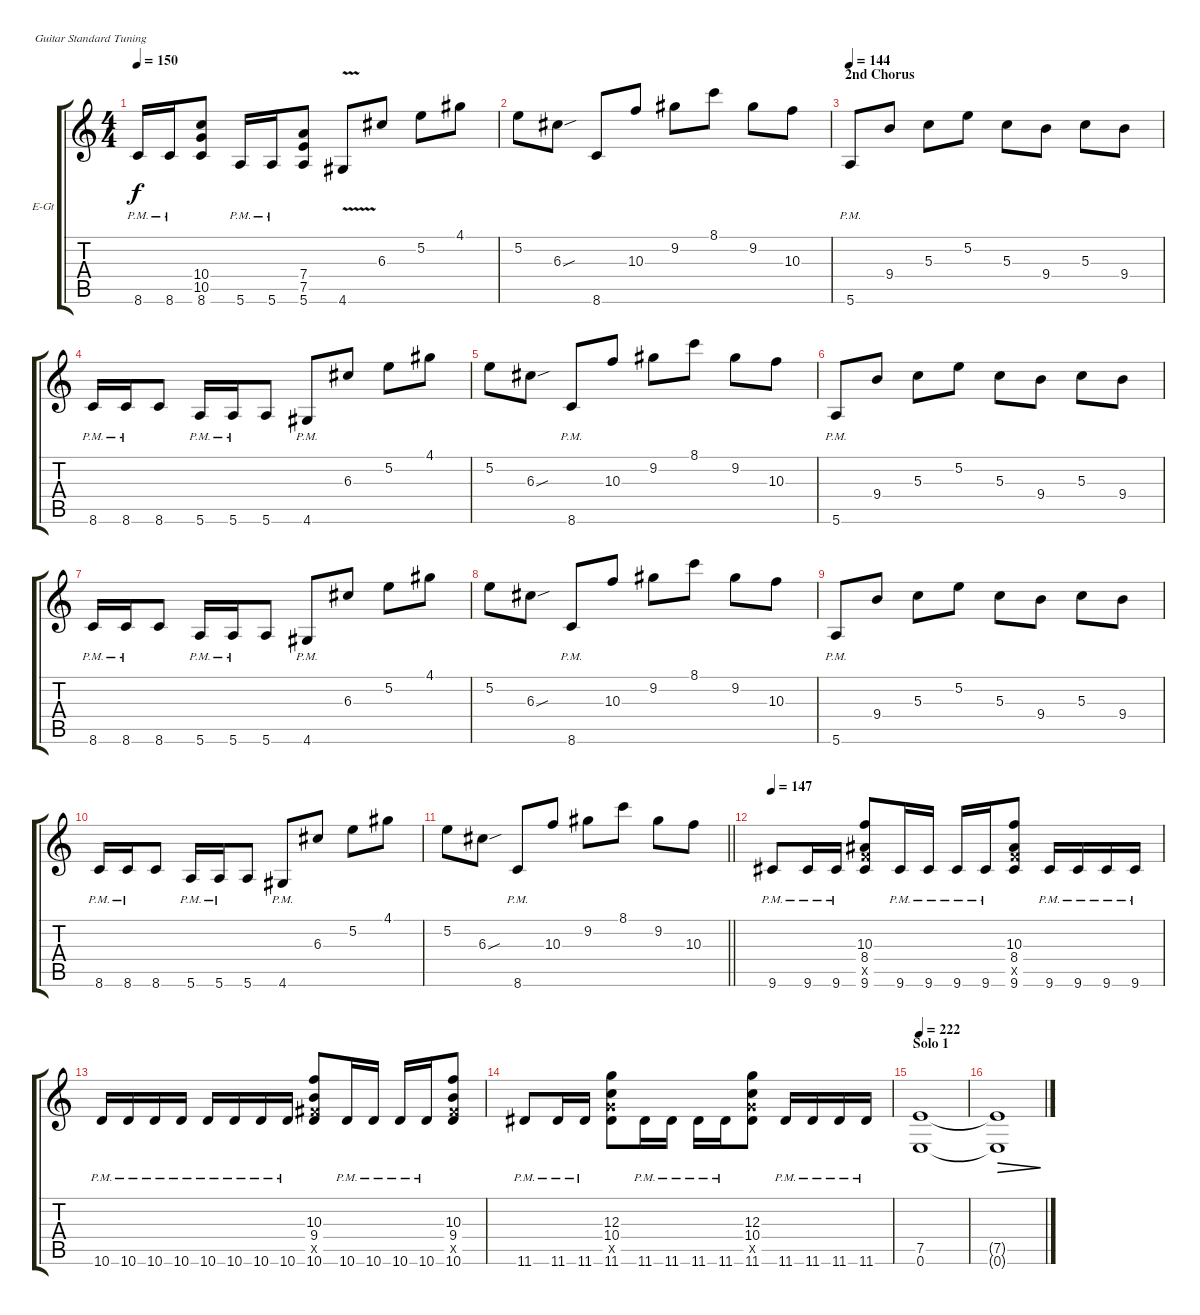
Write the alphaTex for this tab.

\bracketExtendMode groupsimilarinstruments
\firstSystemTrackNameOrientation horizontal
\otherSystemsTrackNameOrientation horizontal
\track ("Paul Masvidal" "E-Gt") {instrument distortionguitar}
\staff {score tabs}
\tuning (E4 B3 G3 D3 A2 E2)
\ts (4 4)
\tempo 150
\clef g2
\ks c
8.6{pm}.16{dy f} 8.6{pm}.16 (10.4 10.5 8.6).8 5.6{pm}.16 5.6{pm}.16 (7.4 7.5 5.6).8 4.6{v}.8 6.3.8 5.2.8 4.1.8 |
5.2.8 6.3{sou}.8 8.6.8 10.3.8 9.2.8 8.1.8 9.2.8 10.3.8 |
\section ("" "2nd Chorus")
\tempo 144
5.6{pm}.8 9.4.8 5.3.8 5.2.8 5.3.8 9.4.8 5.3.8 9.4.8 |
8.6{pm}.16 8.6{pm}.16 8.6.8 5.6{pm}.16 5.6{pm}.16 5.6.8 4.6{pm}.8 6.3.8 5.2.8 4.1.8 |
5.2.8 6.3{sou}.8 8.6{pm}.8 10.3.8 9.2.8 8.1.8 9.2.8 10.3.8 |
5.6{pm}.8 9.4.8 5.3.8 5.2.8 5.3.8 9.4.8 5.3.8 9.4.8 |
8.6{pm}.16 8.6{pm}.16 8.6.8 5.6{pm}.16 5.6{pm}.16 5.6.8 4.6{pm}.8 6.3.8 5.2.8 4.1.8 |
5.2.8 6.3{sou}.8 8.6{pm}.8 10.3.8 9.2.8 8.1.8 9.2.8 10.3.8 |
5.6{pm}.8 9.4.8 5.3.8 5.2.8 5.3.8 9.4.8 5.3.8 9.4.8 |
8.6{pm}.16 8.6{pm}.16 8.6.8 5.6{pm}.16 5.6{pm}.16 5.6.8 4.6{pm}.8 6.3.8 5.2.8 4.1.8 |
\barLineRight lightlight
5.2.8 6.3{sou}.8 8.6{pm}.8 10.3.8 9.2.8 8.1.8 9.2.8 10.3.8 |
\tempo 147
9.6{pm}.8 9.6{pm}.16 9.6{pm}.16 (10.3 8.4 8.5{x} 9.6).8 9.6{pm}.16 9.6{pm}.16 9.6{pm}.16 9.6{pm}.16 (10.3 8.4 8.5{x} 9.6).8 9.6{pm}.16 9.6{pm}.16 9.6{pm}.16 9.6{pm}.16 |
10.6{pm}.16 10.6{pm}.16 10.6{pm}.16 10.6{pm}.16 10.6{pm}.16 10.6{pm}.16 10.6{pm}.16 10.6{pm}.16 (10.3 9.4 9.5{x} 10.6).8 10.6{pm}.16 10.6{pm}.16 10.6{pm}.16 10.6{pm}.16 (10.3 9.4 9.5{x} 10.6).8 |
11.6{pm}.8 11.6{pm}.16 11.6{pm}.16 (12.3 10.4 10.5{x} 11.6).8 11.6{pm}.16 11.6{pm}.16 11.6{pm}.16 11.6{pm}.16 (12.3 10.4 10.5{x} 11.6).8 11.6{pm}.16 11.6{pm}.16 11.6{pm}.16 11.6{pm}.16 |
\section ("" "Solo 1")
\tempo 222
(0.6 7.5).1 |
(0.6{t} 7.5{t}).1{dec}
